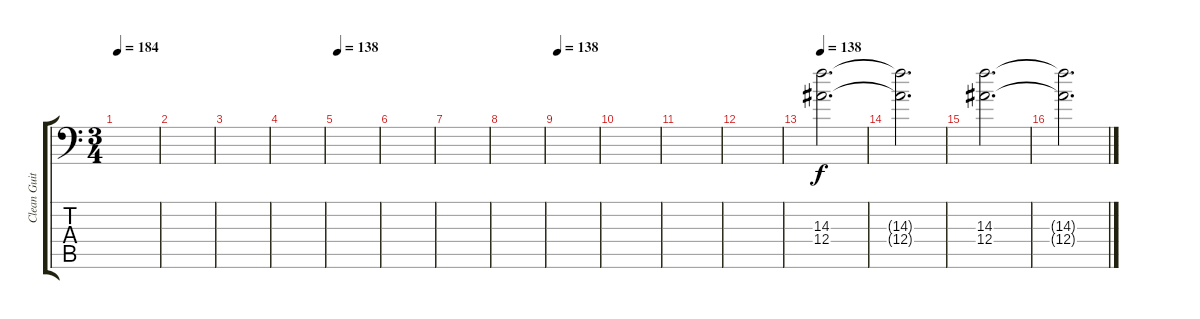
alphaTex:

\track ("Clean Guitar" "Clean Guit") {instrument electricguitarclean}
\staff {score tabs}
\tuning (C4 G3 Eb3 Bb2 F2 Bb1) {hide}
\ts (3 4)
\tempo 184
\clef f4
\ks c
|
|
|
|
\tempo 138
|
|
|
|
\tempo 138
|
|
|
|
\tempo 138
(14.3 12.4).2{d} |
(14.3{t} 12.4{t}).2{d} |
(14.3 12.4).2{d} |
(14.3{t} 12.4{t}).2{d}
